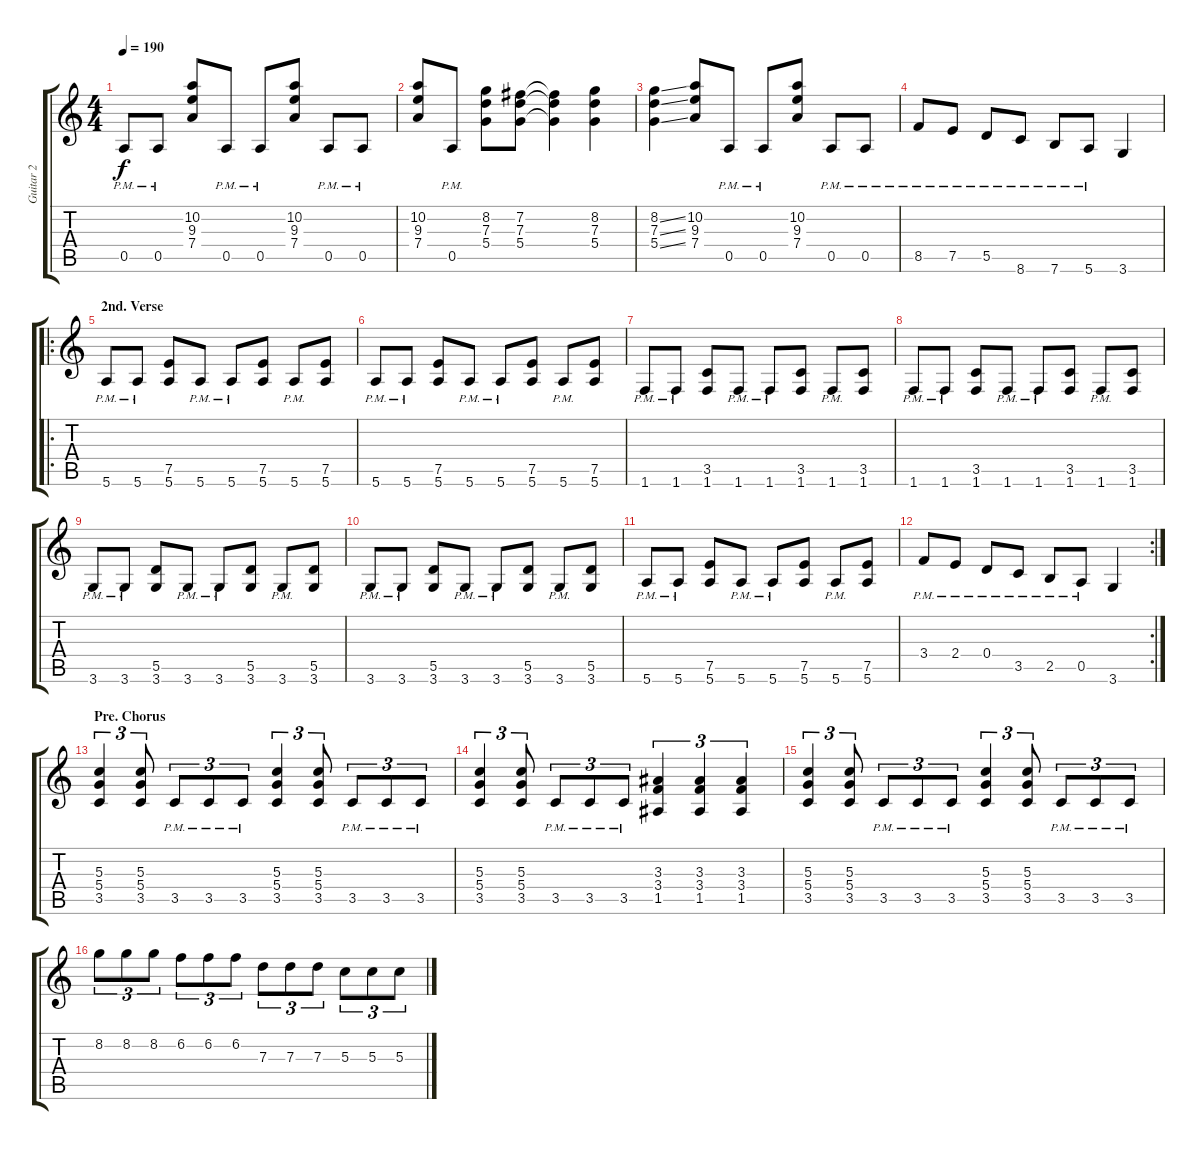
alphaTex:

\track ("Guitar 2" "Guitar 2") {instrument overdrivenguitar}
\staff {score tabs}
\tuning (E4 B3 G3 D3 A2 E2) {hide}
\ts (4 4)
\tempo 190
\clef g2
\ks c
0.5{pm}.8{dy f} 0.5{pm}.8 (10.2 9.3 7.4).8 0.5{pm}.8 0.5{pm}.8 (10.2 9.3 7.4).8 0.5{pm}.8 0.5{pm}.8 |
(10.2 9.3 7.4).8 0.5{pm}.8 (8.2 7.3 5.4).8 (7.2 7.3 5.4).8 (7.2{t} 7.3{t} 5.4{t}).4 (8.2 7.3 5.4).4 |
(8.2{ss} 7.3{ss} 5.4{ss}).4 (10.2 9.3 7.4).8 0.5{pm}.8 0.5{pm}.8 (10.2 9.3 7.4).8 0.5{pm}.8 0.5{pm}.8 |
8.5{pm}.8 7.5{pm}.8 5.5{pm}.8 8.6{pm}.8 7.6{pm}.8 5.6{pm}.8 3.6.4 |
\ro
\section ("" "2nd. Verse")
5.6{pm}.8 5.6{pm}.8 (7.5 5.6).8 5.6{pm}.8 5.6{pm}.8 (7.5 5.6).8 5.6{pm}.8 (7.5 5.6).8 |
5.6{pm}.8 5.6{pm}.8 (7.5 5.6).8 5.6{pm}.8 5.6{pm}.8 (7.5 5.6).8 5.6{pm}.8 (7.5 5.6).8 |
1.6{pm}.8 1.6{pm}.8 (3.5 1.6).8 1.6{pm}.8 1.6{pm}.8 (3.5 1.6).8 1.6{pm}.8 (3.5 1.6).8 |
1.6{pm}.8 1.6{pm}.8 (3.5 1.6).8 1.6{pm}.8 1.6{pm}.8 (3.5 1.6).8 1.6{pm}.8 (3.5 1.6).8 |
3.6{pm}.8 3.6{pm}.8 (5.5 3.6).8 3.6{pm}.8 3.6{pm}.8 (5.5 3.6).8 3.6{pm}.8 (5.5 3.6).8 |
3.6{pm}.8 3.6{pm}.8 (5.5 3.6).8 3.6{pm}.8 3.6{pm}.8 (5.5 3.6).8 3.6{pm}.8 (5.5 3.6).8 |
5.6{pm}.8 5.6{pm}.8 (7.5 5.6).8 5.6{pm}.8 5.6{pm}.8 (7.5 5.6).8 5.6{pm}.8 (7.5 5.6).8 |
\rc 2
3.4{pm}.8 2.4{pm}.8 0.4{pm}.8 3.5{pm}.8 2.5{pm}.8 0.5{pm}.8 3.6.4 |
\section ("" "Pre. Chorus")
(5.3 5.4 3.5).4{tu (3 2)} (5.3 5.4 3.5).8{tu (3 2)} 3.5{pm}.8{tu (3 2)} 3.5{pm}.8{tu (3 2)} 3.5{pm}.8{tu (3 2)} (5.3 5.4 3.5).4{tu (3 2)} (5.3 5.4 3.5).8{tu (3 2)} 3.5{pm}.8{tu (3 2)} 3.5{pm}.8{tu (3 2)} 3.5{pm}.8{tu (3 2)} |
(5.3 5.4 3.5).4{tu (3 2)} (5.3 5.4 3.5).8{tu (3 2)} 3.5{pm}.8{tu (3 2)} 3.5{pm}.8{tu (3 2)} 3.5{pm}.8{tu (3 2)} (3.3 3.4 1.5).4{tu (3 2)} (3.3 3.4 1.5).4{tu (3 2)} (3.3 3.4 1.5).4{tu (3 2)} |
(5.3 5.4 3.5).4{tu (3 2)} (5.3 5.4 3.5).8{tu (3 2)} 3.5{pm}.8{tu (3 2)} 3.5{pm}.8{tu (3 2)} 3.5{pm}.8{tu (3 2)} (5.3 5.4 3.5).4{tu (3 2)} (5.3 5.4 3.5).8{tu (3 2)} 3.5{pm}.8{tu (3 2)} 3.5{pm}.8{tu (3 2)} 3.5{pm}.8{tu (3 2)} |
8.2.8{tu (3 2)} 8.2.8{tu (3 2)} 8.2.8{tu (3 2)} 6.2.8{tu (3 2)} 6.2.8{tu (3 2)} 6.2.8{tu (3 2)} 7.3.8{tu (3 2)} 7.3.8{tu (3 2)} 7.3.8{tu (3 2)} 5.3.8{tu (3 2)} 5.3.8{tu (3 2)} 5.3.8{tu (3 2)}
